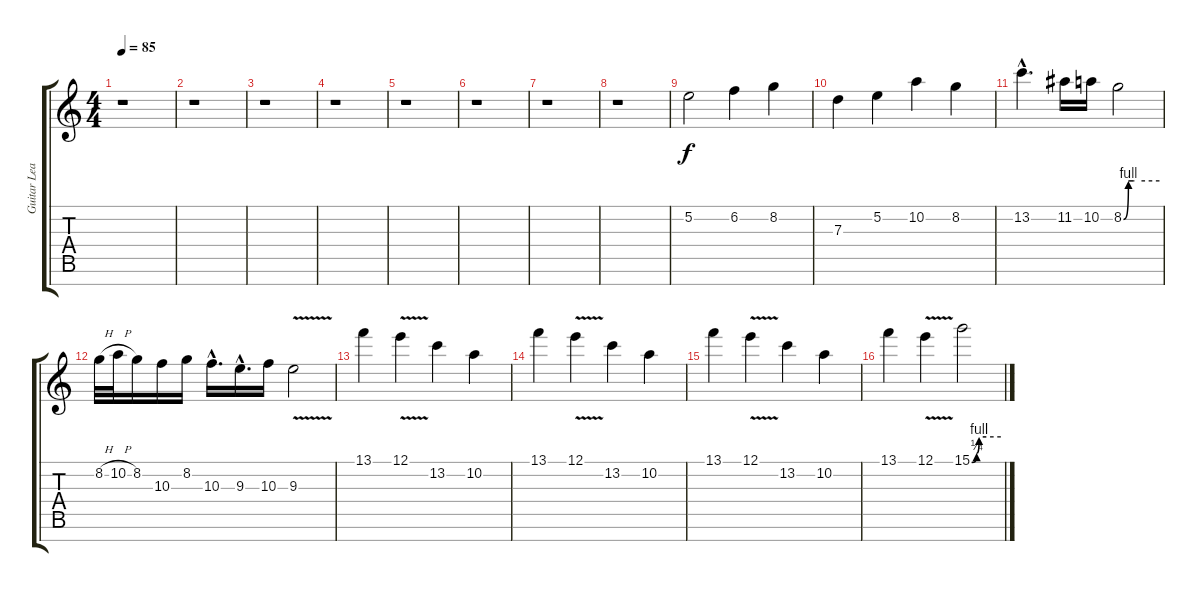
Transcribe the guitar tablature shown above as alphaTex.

\track ("Guitar Lead" "Guitar Lea") {instrument overdrivenguitar}
\staff {score tabs}
\tuning (E4 B3 G3 D3 A2 E2 B1) {hide}
\ts (4 4)
\tempo 85
\clef g2
\ks c
r.1{dy f} |
r.1 |
r.1 |
r.1 |
r.1 |
r.1 |
r.1 |
r.1 |
5.2.2 6.2.4 8.2.4 |
7.3.4 5.2.4 10.2.4 8.2.4 |
13.2{hac}.4{d} 11.2.16 10.2.16 8.2{be (custom 0 0 8 4 16 4 18 4 60 4)}.2 |
8.2{h}.32 10.2{h}.32 8.2.16 10.3.16 8.2.16 10.3{hac}.16{d} 9.3{hac}.16{d} 10.3.16 9.3{v}.2 |
13.1.4 12.1{v}.4 13.2.4 10.2.4 |
13.1.4 12.1{v}.4 13.2.4 10.2.4 |
13.1.4 12.1{v}.4 13.2.4 10.2.4 |
13.1.4 12.1{v}.4 15.1{be (custom 0 0 10 1 15 4 30 4 60 4)}.2
